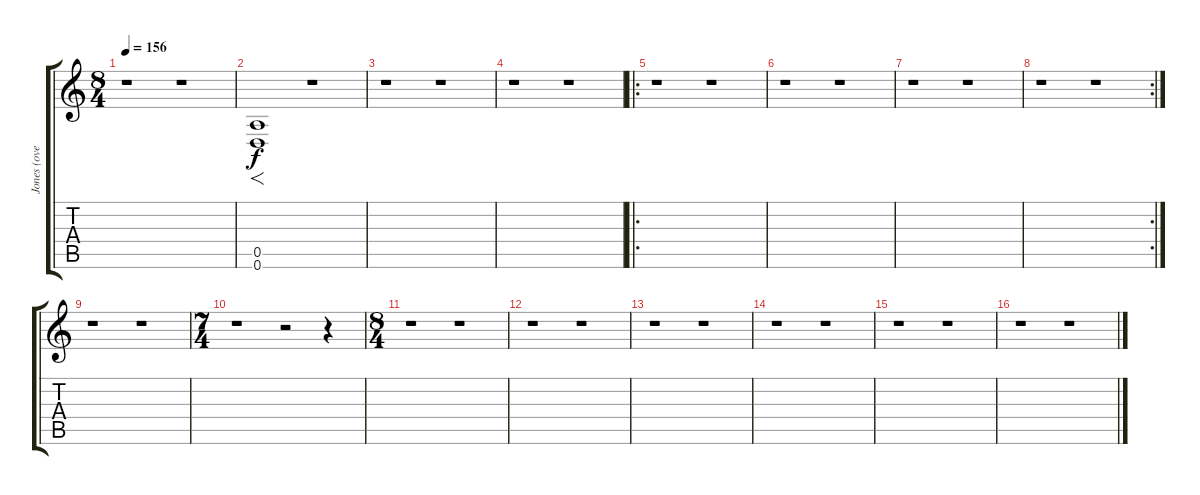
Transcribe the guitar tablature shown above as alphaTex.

\track ("Jones (over dubs)" "Jones (ove") {instrument acousticguitarsteel}
\staff {score tabs}
\tuning (E4 B3 G3 D3 A2 D2) {hide}
\ts (8 4)
\tempo 156
\clef g2
\ks c
r.1{dy f instrument acousticguitarsteel} r.1 |
(0.5 0.6).1{f} r.1 |
r.1 r.1 |
r.1 r.1 |
\ro
r.1 r.1 |
r.1 r.1 |
r.1 r.1 |
\rc 2
r.1 r.1 |
r.1 r.1 |
\ts (7 4)
r.1 r.2 r.4 |
\ts (8 4)
r.1 r.1 |
r.1 r.1 |
r.1 r.1 |
r.1 r.1 |
r.1 r.1 |
r.1 r.1
